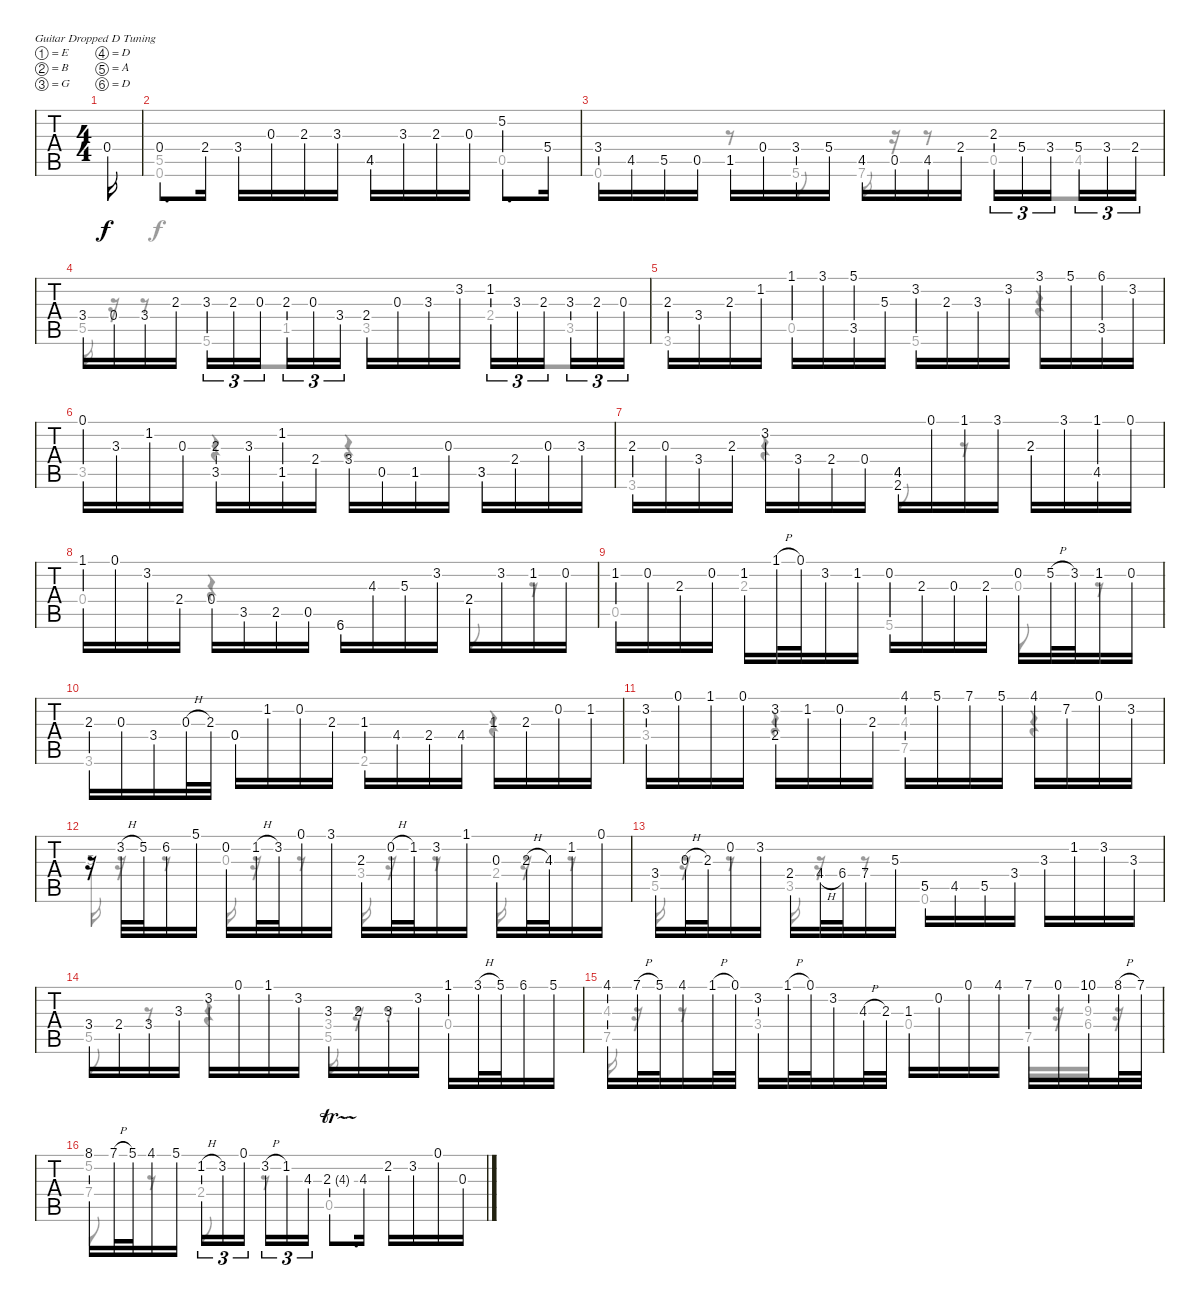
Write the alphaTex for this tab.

\bracketExtendMode groupsimilarinstruments
\singleTrackTrackNamePolicy hidden
\multiTrackTrackNamePolicy hidden
\firstSystemTrackNameOrientation horizontal
\otherSystemsTrackNameOrientation horizontal
\track ("Guitar" "N-Gt") {instrument acousticguitarnylon}
\staff {tabs}
\tuning (E4 B3 G3 D3 A2 D2)
\voice
\ts (4 4)
\ac
\tempo (65 hide)
\clef g2
\ks dminor
0.4.16{dy f instrument acousticguitarnylon} |
0.4.8{d} 2.4.16 3.4.16 0.3.16 2.3.16 3.3.16 4.5.16 3.3.16 2.3.16 0.3.16 5.2.8{d} 5.4.16 |
3.4.16 4.5.16 5.5.16 0.5.16 1.5.16 0.4.16 3.4.16 5.4.16 4.5.16 0.5.16 4.5.16 2.4.16 2.3.16{tu (3 2)} 5.4.16{tu (3 2)} 3.4.16{tu (3 2)} 5.4.16{tu (3 2)} 3.4.16{tu (3 2)} 2.4.16{tu (3 2)} |
\scale
0.520739 3.4.16 0.4.16 3.4.16 2.3.16 3.3.16{tu (3 2)} 2.3.16{tu (3 2)} 0.3.16{tu (3 2)} 2.3.16{tu (3 2)} 0.3.16{tu (3 2)} 3.4.16{tu (3 2)} 2.4.16 0.3.16 3.3.16 3.2.16 1.2.16{tu (3 2)} 3.3.16{tu (3 2)} 2.3.16{tu (3 2)} 3.3.16{tu (3 2)} 2.3.16{tu (3 2)} 0.3.16{tu (3 2)} |
\scale
0.479238 2.3.16 3.4.16 2.3.16 1.2.16 1.1.16 3.1.16 (5.1 3.5).16 5.3.16 3.2.16 2.3.16 3.3.16 3.2.16 3.1.16 5.1.16 (6.1 3.5).16 3.2.16 |
0.1.16 3.3.16 1.2.16 0.3.16 (2.3 3.5).16 3.3.16 (1.2 1.5).16 2.4.16 3.4.16 0.5.16 1.5.16 0.3.16 3.5.16 2.4.16 0.3.16 3.3.16 |
2.3.16 0.3.16 3.4.16 2.3.16 3.2.16 3.4.16 2.4.16 0.4.16 (4.5 2.6).16 0.1.16 1.1.16 3.1.16 2.3.16 3.1.16 (1.1 4.5).16 0.1.16 |
1.1.16 0.1.16 3.2.16 2.4.16 0.4.16 3.5.16 2.5.16 0.5.16 6.6.16 4.3.16 5.3.16 3.2.16 2.4.16 3.2.16 1.2.16 0.2.16 |
1.2.16 0.2.16 2.3.16 0.2.16 1.2.16 1.1{h}.32 0.1.32 3.2.16 1.2.16 0.2.16 2.3.16 0.3.16 2.3.16 0.2.16 5.2{h}.32 3.2.32 1.2.16 0.2.16 |
2.3.16 0.3.16 3.4.16 0.3{h}.32 2.3.32 0.4.16 1.2.16 0.2.16 2.3.16 1.3.16 4.4.16 2.4.16 4.4.16 1.3.16 2.3.16 0.2.16 1.2.16 |
3.2.16 0.1.16 1.1.16 0.1.16 (3.2 2.4).16 1.2.16 0.2.16 2.3.16 4.1.16 5.1.16 7.1.16 5.1.16 4.1.16 7.2.16 0.1.16 3.2.16 |
r.16 3.2{h}.32 5.2.32 6.2.16 5.1.16 0.2.16 1.2{h}.32 3.2.32 0.1.16 3.1.16 2.3.16 0.2{h}.32 1.2.32 3.2.16 1.1.16 0.3.16 2.3{h}.32 4.3.32 1.2.16 0.1.16 |
3.4.16 0.3{h}.32 2.3.32 0.2.16 3.2.16 2.4.16 4.4{h}.32 6.4.32 7.4.16 5.3.16 5.5.16 4.5.16 5.5.16 3.4.16 3.3.16 1.2.16 3.2.16 3.3.16 |
3.4.16 2.4.16 3.4.16 3.3.16 3.2.16 0.1.16 1.1.16 3.2.16 3.3.16 2.3.16 3.3.16 3.2.16 1.1.16 3.1{h}.32 5.1.32 6.1.16 5.1.16 |
4.1.16 7.1{h}.32 5.1.32 4.1.16 1.1{h}.32 0.1.32 3.2.16 1.1{h}.32 0.1.32 3.2.16 4.3{h}.32 2.3.32 1.3.16 0.2.16 0.1.16 4.1.16 7.1.16 0.1.16 10.1.16 8.1{h}.32 7.1.32 |
8.1.16 7.1{h}.32 5.1.32 4.1.16 5.1.16 1.2{h}.16{tu (3 2)} 3.2.16{tu (3 2)} 0.1.16{tu (3 2)} 3.2{h}.16{tu (3 2)} 1.2.16{tu (3 2)} 4.3.16{tu (3 2)} 2.3{tr (4 16)}.8{d} 4.3.16 2.2.16 3.2.16 0.1.16 0.3.16
\voice
\clef g2
\ottava regular
\simile none
\ks dminor
|
(5.5 0.6).2 4.5.4 0.5.4 |
0.6.4 r.8 5.6.8 7.6.16 r.16 r.8 0.5.8 4.5.8 |
\scale
0.520739 5.5.16 r.16 r.8 5.6.8 1.5.8 3.5.4 2.4.8 3.5.8 |
\scale
0.479238 3.6.4 0.5.4 5.6.4 r.4 |
3.5.4 r.4 r.4 3.5.4 |
3.6.4 r.4 4.5.8 r.8 2.3.4 |
0.4.4 r.4 6.6.4 2.4.8 r.8 |
0.5.4 2.3.4 5.6.4 0.3.8 r.8 |
3.6.4 0.4.4 2.6.4 r.4 |
3.4.4 r.4 (4.3 7.5).4 r.4 |
5.3.16 r.16 r.8 0.3.16 r.16 r.8 3.4.16 r.16 r.8 2.4.16 r.16 r.8 |
5.5.16 r.16 r.8 3.5.16 r.16 r.8 0.6.2 |
5.5.8 r.8 r.4 (3.4 5.5).16 r.16 r.8 0.4.4 |
(4.3 7.5).16 r.16 r.8 3.4.4 0.4.4 7.5.16 r.16 (9.3 6.4).16 r.16 |
(5.2 7.4).8 r.8 2.4.8 r.8 0.5.2
